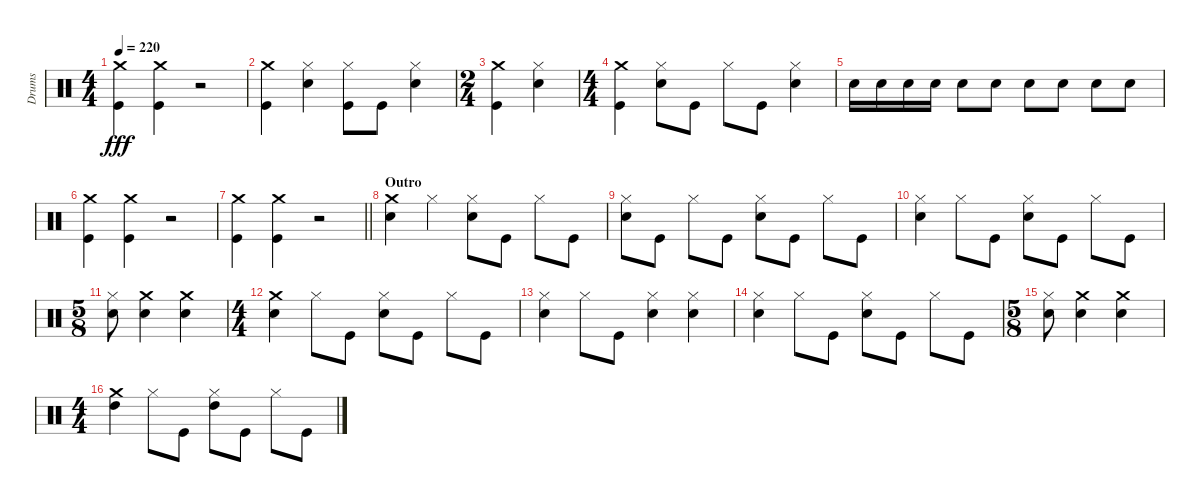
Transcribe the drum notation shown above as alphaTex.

\track ("Drums" "Drums") {instrument percussion}
\staff {score}
\articulation defaults
\ts (4 4)
\tempo 220
\clef neutral
\ks c
("Kick (hit)" "Crash medium (hit)").4{dy fff} ("Kick (hit)" "Crash medium (hit)").4 r.2 |
("Kick (hit)" "Crash medium (hit)").4 ("Snare (hit) 2" "Hi-Hat (closed)").4 ("Kick (hit)" "Hi-Hat (closed)").8 "Kick (hit)".8 ("Hi-Hat (closed)" "Snare (hit) 2").4 |
\ts (2 4)
("Kick (hit)" "Crash medium (hit)").4 ("Snare (hit) 2" "Hi-Hat (closed)").4 |
\ts (4 4)
("Kick (hit)" "Crash medium (hit)").4 ("Snare (hit) 2" "Hi-Hat (closed)").8 "Kick (hit)".8 "Hi-Hat (closed)".8 "Kick (hit)".8 ("Snare (hit) 2" "Hi-Hat (closed)").4 |
"Snare (hit) 2".16 "Snare (hit) 2".16 "Snare (hit) 2".16 "Snare (hit) 2".16 "Snare (hit) 2".8 "Snare (hit) 2".8 "Snare (hit) 2".8 "Snare (hit) 2".8 "Snare (hit) 2".8 "Snare (hit) 2".8 |
("Kick (hit)" "Crash medium (hit)").4 ("Crash medium (hit)" "Kick (hit)").4 r.2 |
\barLineRight lightlight
("Crash medium (hit)" "Kick (hit)").4 ("Crash medium (hit)" "Kick (hit)").4 r.2 |
\section ("" "Outro")
("Snare (hit) 2" "Crash medium (hit)").4 "Hi-Hat (closed)".4 ("Snare (hit) 2" "Hi-Hat (closed)").8 "Kick (hit)".8 "Hi-Hat (closed)".8 "Kick (hit)".8 |
("Snare (hit) 2" "Hi-Hat (closed)").8 "Kick (hit)".8 "Hi-Hat (closed)".8 "Kick (hit)".8 ("Snare (hit) 2" "Hi-Hat (closed)").8 "Kick (hit)".8 "Hi-Hat (closed)".8 "Kick (hit)".8 |
("Snare (hit) 2" "Hi-Hat (closed)").4 "Hi-Hat (closed)".8 "Kick (hit)".8 ("Snare (hit) 2" "Hi-Hat (closed)").8 "Kick (hit)".8 "Hi-Hat (closed)".8 "Kick (hit)".8 |
\ts (5 8)
("Hi-Hat (closed)" "Snare (hit) 2").8 ("Snare (hit) 2" "Crash medium (hit)").4 ("Crash medium (hit)" "Snare (hit) 2").4 |
\ts (4 4)
("Crash medium (hit)" "Snare (hit) 2").4 "Hi-Hat (closed)".8 "Kick (hit)".8 ("Hi-Hat (closed)" "Snare (hit) 2").8 "Kick (hit)".8 "Hi-Hat (closed)".8 "Kick (hit)".8 |
("Snare (hit) 2" "Hi-Hat (closed)").4 "Hi-Hat (closed)".8 "Kick (hit)".8 ("Hi-Hat (closed)" "Snare (hit) 2").4 ("Snare (hit) 2" "Hi-Hat (closed)").4 |
("Snare (hit) 2" "Hi-Hat (closed)").4 "Hi-Hat (closed)".8 "Kick (hit)".8 ("Snare (hit) 2" "Hi-Hat (closed)").8 "Kick (hit)".8 "Hi-Hat (closed)".8 "Kick (hit)".8 |
\ts (5 8)
("Snare (hit) 2" "Hi-Hat (closed)").8 ("Snare (hit) 2" "Crash medium (hit)").4 ("Snare (hit) 2" "Crash medium (hit)").4 |
\ts (4 4)
("High Tom (hit)" "Crash medium (hit)").4 "Hi-Hat (closed)".8 "Kick (hit)".8 ("High Tom (hit)" "Hi-Hat (closed)").8 "Kick (hit)".8 "Hi-Hat (closed)".8 "Kick (hit)".8
